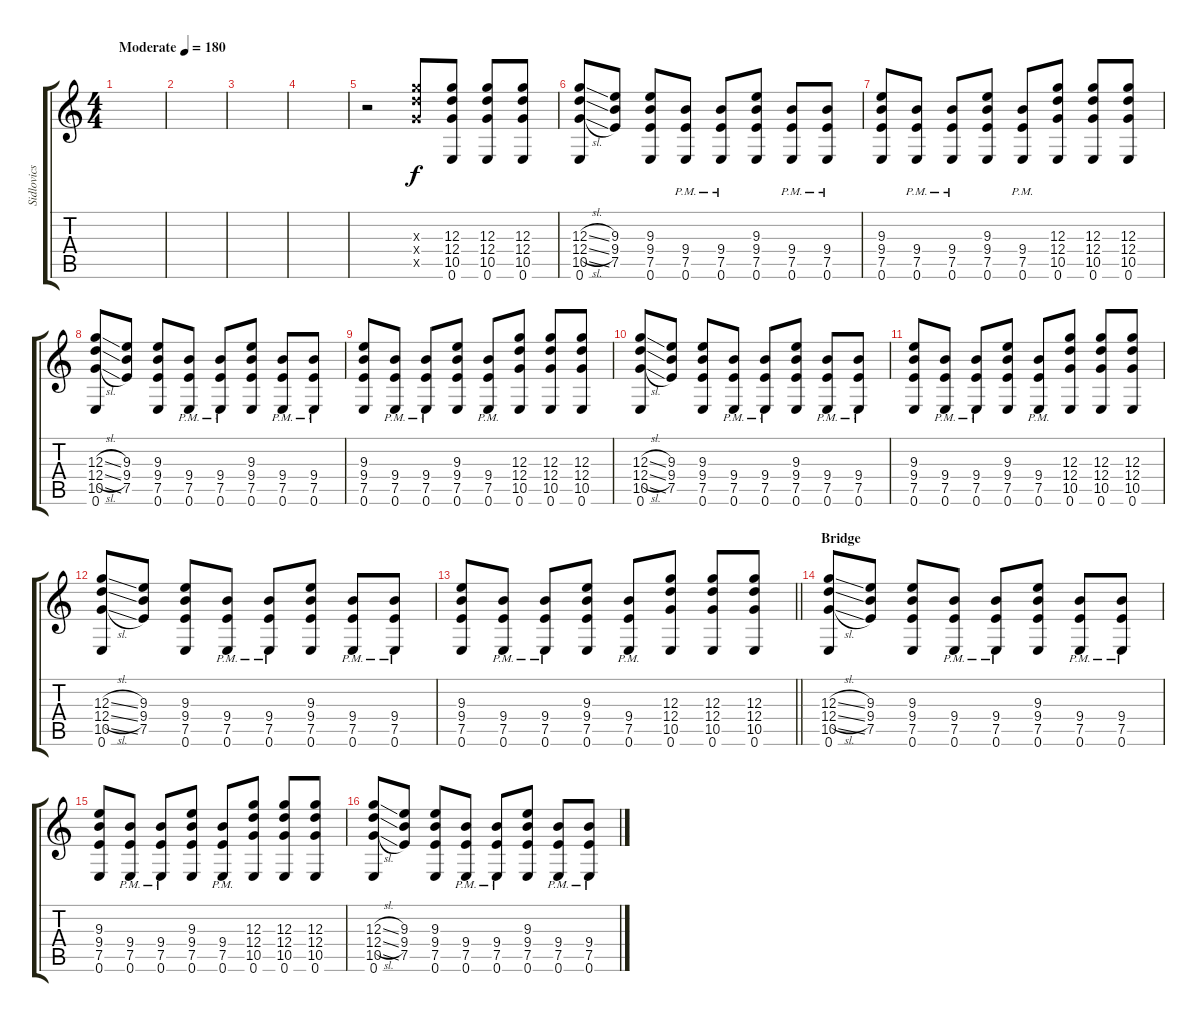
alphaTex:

\track ("Sidlovics Sidi Gábor - Szóló Gitár" "Sidlovics ") {instrument distortionguitar}
\staff {score tabs}
\tuning (E4 B3 G3 D3 A2 E2) {hide}
\ts (4 4)
\tempo (180 "Moderate")
\clef g2
\ks c
|
|
|
|
r.2 (12.3{x} 12.4{x} 10.5{x}).8 (12.3 12.4 10.5 0.6).8 (12.3 12.4 10.5 0.6).8 (12.3 12.4 10.5 0.6).8 |
(12.3{sl} 12.4{sl} 10.5{sl} 0.6).8 (9.3 9.4 7.5).8 (9.3 9.4 7.5 0.6).8 (9.4{pm} 7.5{pm} 0.6{pm}).8 (9.4{pm} 7.5{pm} 0.6{pm}).8 (9.3 9.4 7.5 0.6).8 (9.4{pm} 7.5{pm} 0.6{pm}).8 (9.4{pm} 7.5{pm} 0.6{pm}).8 |
(9.3 9.4 7.5 0.6).8 (9.4{pm} 7.5{pm} 0.6{pm}).8 (9.4{pm} 7.5{pm} 0.6{pm}).8 (9.3 9.4 7.5 0.6).8 (9.4{pm} 7.5{pm} 0.6{pm}).8 (12.3 12.4 10.5 0.6).8 (12.3 12.4 10.5 0.6).8 (12.3 12.4 10.5 0.6).8 |
(12.3{sl} 12.4{sl} 10.5{sl} 0.6).8 (9.3 9.4 7.5).8 (9.3 9.4 7.5 0.6).8 (9.4{pm} 7.5{pm} 0.6{pm}).8 (9.4{pm} 7.5{pm} 0.6{pm}).8 (9.3 9.4 7.5 0.6).8 (9.4{pm} 7.5{pm} 0.6{pm}).8 (9.4{pm} 7.5{pm} 0.6{pm}).8 |
(9.3 9.4 7.5 0.6).8 (9.4{pm} 7.5{pm} 0.6{pm}).8 (9.4{pm} 7.5{pm} 0.6{pm}).8 (9.3 9.4 7.5 0.6).8 (9.4{pm} 7.5{pm} 0.6{pm}).8 (12.3 12.4 10.5 0.6).8 (12.3 12.4 10.5 0.6).8 (12.3 12.4 10.5 0.6).8 |
(12.3{sl} 12.4{sl} 10.5{sl} 0.6).8 (9.3 9.4 7.5).8 (9.3 9.4 7.5 0.6).8 (9.4{pm} 7.5{pm} 0.6{pm}).8 (9.4{pm} 7.5{pm} 0.6{pm}).8 (9.3 9.4 7.5 0.6).8 (9.4{pm} 7.5{pm} 0.6{pm}).8 (9.4{pm} 7.5{pm} 0.6{pm}).8 |
(9.3 9.4 7.5 0.6).8 (9.4{pm} 7.5{pm} 0.6{pm}).8 (9.4{pm} 7.5{pm} 0.6{pm}).8 (9.3 9.4 7.5 0.6).8 (9.4{pm} 7.5{pm} 0.6{pm}).8 (12.3 12.4 10.5 0.6).8 (12.3 12.4 10.5 0.6).8 (12.3 12.4 10.5 0.6).8 |
(12.3{sl} 12.4{sl} 10.5{sl} 0.6).8 (9.3 9.4 7.5).8 (9.3 9.4 7.5 0.6).8 (9.4{pm} 7.5{pm} 0.6{pm}).8 (9.4{pm} 7.5{pm} 0.6{pm}).8 (9.3 9.4 7.5 0.6).8 (9.4{pm} 7.5{pm} 0.6{pm}).8 (9.4{pm} 7.5{pm} 0.6{pm}).8 |
\barLineRight lightlight
(9.3 9.4 7.5 0.6).8 (9.4{pm} 7.5{pm} 0.6{pm}).8 (9.4{pm} 7.5{pm} 0.6{pm}).8 (9.3 9.4 7.5 0.6).8 (9.4{pm} 7.5{pm} 0.6{pm}).8 (12.3 12.4 10.5 0.6).8 (12.3 12.4 10.5 0.6).8 (12.3 12.4 10.5 0.6).8 |
\section ("" "Bridge")
(12.3{sl} 12.4{sl} 10.5{sl} 0.6).8 (9.3 9.4 7.5).8 (9.3 9.4 7.5 0.6).8 (9.4{pm} 7.5{pm} 0.6{pm}).8 (9.4{pm} 7.5{pm} 0.6{pm}).8 (9.3 9.4 7.5 0.6).8 (9.4{pm} 7.5{pm} 0.6{pm}).8 (9.4{pm} 7.5{pm} 0.6{pm}).8 |
(9.3 9.4 7.5 0.6).8 (9.4{pm} 7.5{pm} 0.6{pm}).8 (9.4{pm} 7.5{pm} 0.6{pm}).8 (9.3 9.4 7.5 0.6).8 (9.4{pm} 7.5{pm} 0.6{pm}).8 (12.3 12.4 10.5 0.6).8 (12.3 12.4 10.5 0.6).8 (12.3 12.4 10.5 0.6).8 |
(12.3{sl} 12.4{sl} 10.5{sl} 0.6).8 (9.3 9.4 7.5).8 (9.3 9.4 7.5 0.6).8 (9.4{pm} 7.5{pm} 0.6{pm}).8 (9.4{pm} 7.5{pm} 0.6{pm}).8 (9.3 9.4 7.5 0.6).8 (9.4{pm} 7.5{pm} 0.6{pm}).8 (9.4{pm} 7.5{pm} 0.6{pm}).8
